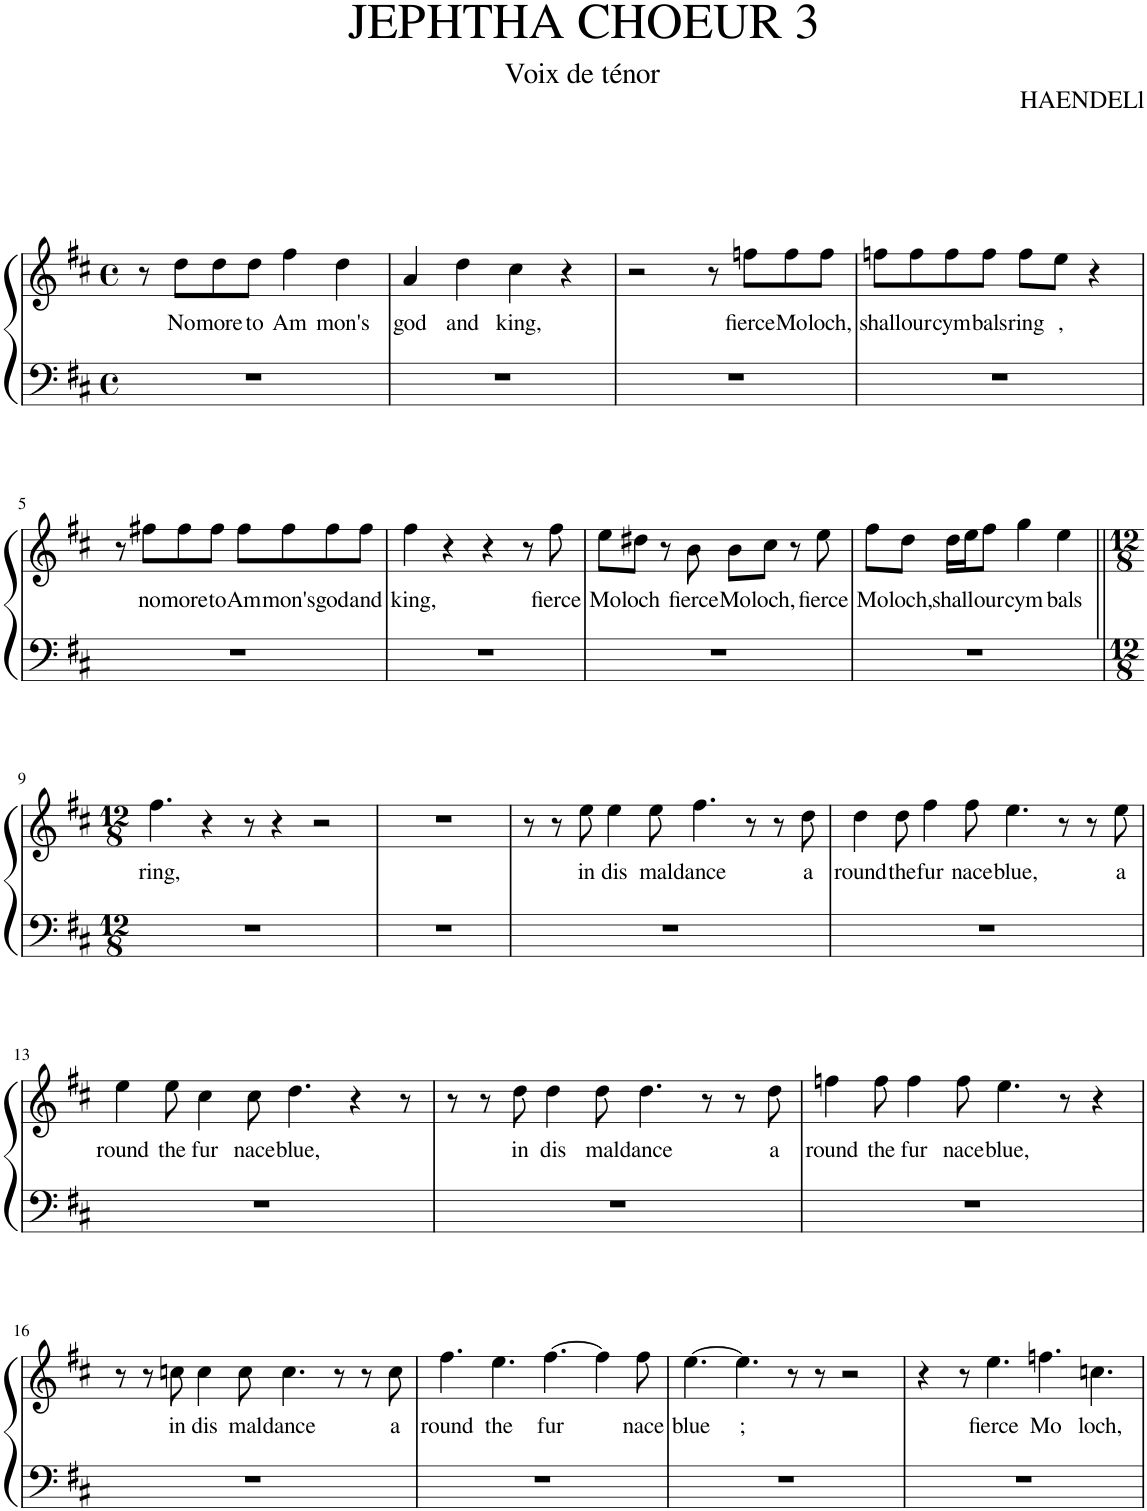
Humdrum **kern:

**kern	**kern	**text
*part1	*part1	*part1
*staff2	*staff1	*staff1
*I"Piano	*	*
*I'Pno.	*	*
*clefF4	*clefG2	*
*k[f#c#]	*k[f#c#]	*
*M4/4	*M4/4	*
*met(c)	*met(c)	*
=1	=1	=1
1r	8r	.
!	!	!LO:LY:b
.	8dd\L	No
!	!	!LO:LY:b
.	8dd\	more
!	!	!LO:LY:b
.	8dd\J	to
!	!	!LO:LY:b
.	4ff#\	Am
!	!	!LO:LY:b
.	4dd\	mon's
=2	=2	=2
!	!	!LO:LY:b
1r	4a/	god
!	!	!LO:LY:b
.	4dd\	and
!	!	!LO:LY:b
.	4cc#\	king,
.	4r	.
=3	=3	=3
1r	2r	.
.	8r	.
!	!	!LO:LY:b
.	8ffn\L	fierce
!	!	!LO:LY:b
.	8ff\	Mo
!	!	!LO:LY:b
.	8ff\J	loch,
=4	=4	=4
!	!	!LO:LY:b
1r	8ffn\L	shall
!	!	!LO:LY:b
.	8ff\	our
!	!	!LO:LY:b
.	8ff\	cym
!	!	!LO:LY:b
.	8ff\J	bals
!	!	!LO:LY:b
.	8ff\L	ring
!	!	!LO:LY:b
.	8ee\J	,
.	4r	.
!!LO:LB:g=z
=5	=5	=5
1r	8r	.
!	!	!LO:LY:b
.	8ff#X\L	no
!	!	!LO:LY:b
.	8ff#\	more
!	!	!LO:LY:b
.	8ff#\J	to
!	!	!LO:LY:b
.	8ff#\L	Am
!	!	!LO:LY:b
.	8ff#\	mon's
!	!	!LO:LY:b
.	8ff#\	god
!	!	!LO:LY:b
.	8ff#\J	and
=6	=6	=6
!	!	!LO:LY:b
1r	4ff#\	king,
.	4r	.
.	4r	.
.	8r	.
!	!	!LO:LY:b
.	8ff#\	fierce
=7	=7	=7
!	!	!LO:LY:b
1r	8ee\L	Mo
!	!	!LO:LY:b
.	8dd#X\J	loch
.	8r	.
!	!	!LO:LY:b
.	8b\	fierce
!	!	!LO:LY:b
.	8b\L	Mo
!	!	!LO:LY:b
.	8cc#\J	loch,
.	8r	.
!	!	!LO:LY:b
.	8ee\	fierce
=8	=8	=8
!	!	!LO:LY:b
1r	8ff#\L	Mo
!	!	!LO:LY:b
.	8dd\J	loch,
!	!	!LO:LY:b
.	16dd\LL	shall
.	16ee\J	.
!	!	!LO:LY:b
.	8ff#\J	our
!	!	!LO:LY:b
.	4gg\	cym
!	!	!LO:LY:b
.	4ee\	bals
!!LO:LB:g=z
=9||	=9||	=9||
*M12/8	*M12/8	*
!	!	!LO:LY:b
1.r	4.ff#\	ring,
.	4r	.
.	8r	.
.	4r	.
.	2r	.
=10	=10	=10
1.r	1.r	.
=11	=11	=11
1.r	8r	.
.	8r	.
!	!	!LO:LY:b
.	8ee\	in
!	!	!LO:LY:b
.	4ee\	dis
!	!	!LO:LY:b
.	8ee\	mal
!	!	!LO:LY:b
.	4.ff#\	dance
.	8r	.
.	8r	.
!	!	!LO:LY:b
.	8dd\	a
=12	=12	=12
!	!	!LO:LY:b
1.r	4dd\	round
!	!	!LO:LY:b
.	8dd\	the
!	!	!LO:LY:b
.	4ff#\	fur
!	!	!LO:LY:b
.	8ff#\	nace
!	!	!LO:LY:b
.	4.ee\	blue,
.	8r	.
.	8r	.
!	!	!LO:LY:b
.	8ee\	a
!!LO:LB:g=z
=13	=13	=13
!	!	!LO:LY:b
1.r	4ee\	round
!	!	!LO:LY:b
.	8ee\	the
!	!	!LO:LY:b
.	4cc#\	fur
!	!	!LO:LY:b
.	8cc#\	nace
!	!	!LO:LY:b
.	4.dd\	blue,
.	4r	.
.	8r	.
=14	=14	=14
1.r	8r	.
.	8r	.
!	!	!LO:LY:b
.	8dd\	in
!	!	!LO:LY:b
.	4dd\	dis
!	!	!LO:LY:b
.	8dd\	mal
!	!	!LO:LY:b
.	4.dd\	dance
.	8r	.
.	8r	.
!	!	!LO:LY:b
.	8dd\	a
=15	=15	=15
!	!	!LO:LY:b
1.r	4ffn\	round
!	!	!LO:LY:b
.	8ff\	the
!	!	!LO:LY:b
.	4ff\	fur
!	!	!LO:LY:b
.	8ff\	nace
!	!	!LO:LY:b
.	4.ee\	blue,
.	8r	.
.	4r	.
!!LO:LB:g=z
=16	=16	=16
1.r	8r	.
.	8r	.
!	!	!LO:LY:b
.	8ccn\	in
!	!	!LO:LY:b
.	4cc\	dis
!	!	!LO:LY:b
.	8cc\	mal
!	!	!LO:LY:b
.	4.cc\	dance
.	8r	.
.	8r	.
!	!	!LO:LY:b
.	8cc\	a
=17	=17	=17
!	!	!LO:LY:b
1.r	4.ff#\	round
!	!	!LO:LY:b
.	4.ee\	the
!	!	!LO:LY:b
.	[4.ff#\	fur
.	4ff#\]	.
!	!	!LO:LY:b
.	8ff#\	nace
=18	=18	=18
!	!	!LO:LY:b
1.r	[4.ee\	blue
!	!	!LO:LY:b
.	4.ee\]	;
.	8r	.
.	8r	.
.	2r	.
=19	=19	=19
1.r	4r	.
.	8r	.
!	!	!LO:LY:b
.	4.ee\	fierce
!	!	!LO:LY:b
.	4.ffn\	Mo
!	!	!LO:LY:b
.	4.ccn\	loch,
=	=	=
*-	*-	*-
